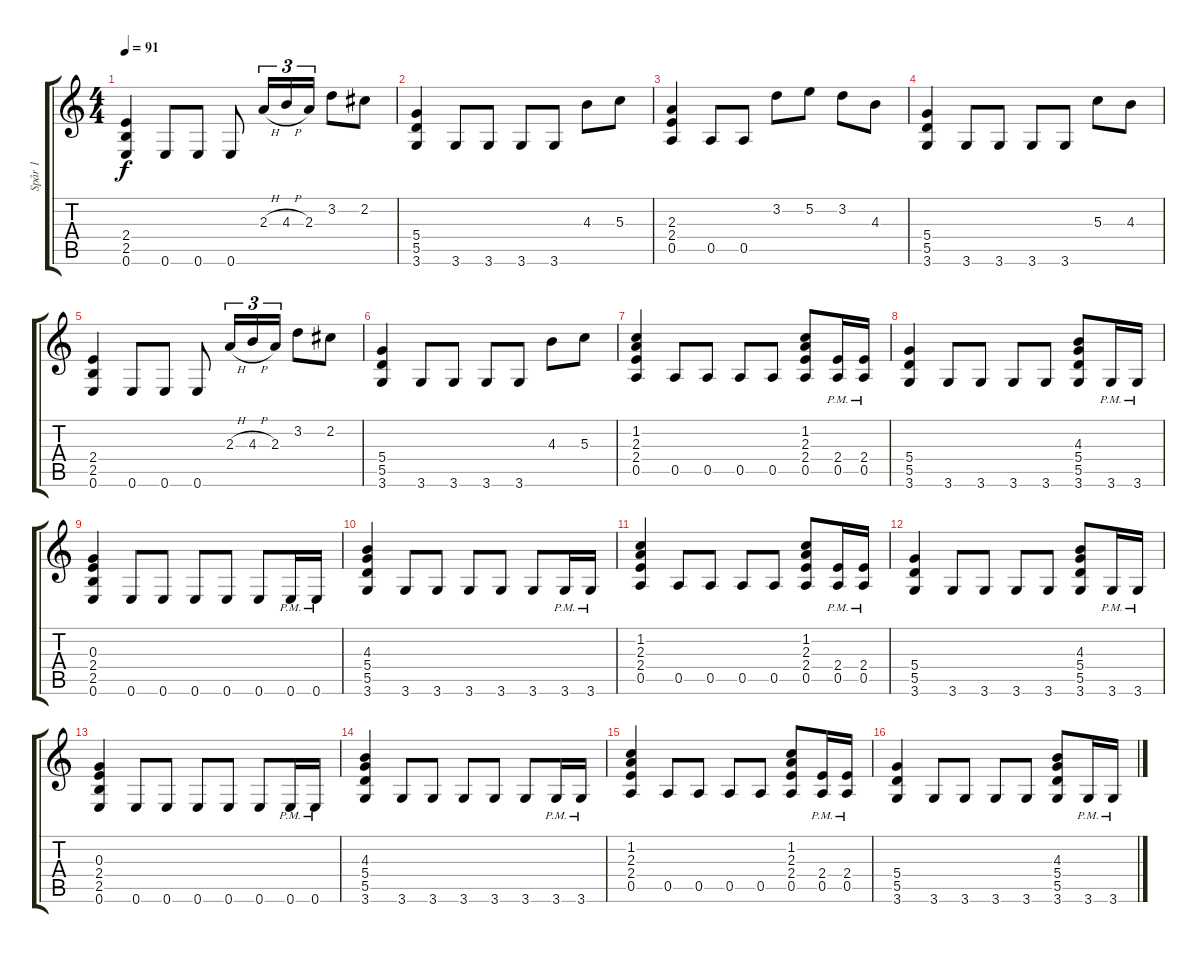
\track ("Spår 1" "Spår 1") {instrument electricguitarjazz}
\staff {score tabs}
\tuning (E4 B3 G3 D3 A2 E2) {hide}
\ts (4 4)
\tempo 91
\clef g2
\ks c
(2.4 2.5 0.6).4{dy f} 0.6.8 0.6.8 0.6.8 2.3{h}.16{tu (3 2)} 4.3{h}.16{tu (3 2)} 2.3.16{tu (3 2)} 3.2.8 2.2.8 |
(5.4 5.5 3.6).4 3.6.8 3.6.8 3.6.8 3.6.8 4.3.8 5.3.8 |
(2.3 2.4 0.5).4 0.5.8 0.5.8 3.2.8 5.2.8 3.2.8 4.3.8 |
(5.4 5.5 3.6).4 3.6.8 3.6.8 3.6.8 3.6.8 5.3.8 4.3.8 |
(2.4 2.5 0.6).4 0.6.8 0.6.8 0.6.8 2.3{h}.16{tu (3 2)} 4.3{h}.16{tu (3 2)} 2.3.16{tu (3 2)} 3.2.8 2.2.8 |
(5.4 5.5 3.6).4 3.6.8 3.6.8 3.6.8 3.6.8 4.3.8 5.3.8 |
(1.2 2.3 2.4 0.5).4{instrument overdrivenguitar} 0.5.8 0.5.8 0.5.8 0.5.8 (1.2 2.3 2.4 0.5).8 (2.4{pm} 0.5{pm}).16 (2.4{pm} 0.5{pm}).16 |
(5.4 5.5 3.6).4 3.6.8 3.6.8 3.6.8 3.6.8 (4.3 5.4 5.5 3.6).8 3.6{pm}.16 3.6{pm}.16 |
(0.3 2.4 2.5 0.6).4 0.6.8 0.6.8 0.6.8 0.6.8 0.6.8 0.6{pm}.16 0.6{pm}.16 |
(4.3 5.4 5.5 3.6).4 3.6.8 3.6.8 3.6.8 3.6.8 3.6.8 3.6{pm}.16 3.6{pm}.16 |
(1.2 2.3 2.4 0.5).4{instrument overdrivenguitar} 0.5.8 0.5.8 0.5.8 0.5.8 (1.2 2.3 2.4 0.5).8 (2.4{pm} 0.5{pm}).16 (2.4{pm} 0.5{pm}).16 |
(5.4 5.5 3.6).4 3.6.8 3.6.8 3.6.8 3.6.8 (4.3 5.4 5.5 3.6).8 3.6{pm}.16 3.6{pm}.16 |
(0.3 2.4 2.5 0.6).4 0.6.8 0.6.8 0.6.8 0.6.8 0.6.8 0.6{pm}.16 0.6{pm}.16 |
(4.3 5.4 5.5 3.6).4 3.6.8 3.6.8 3.6.8 3.6.8 3.6.8 3.6{pm}.16 3.6{pm}.16 |
(1.2 2.3 2.4 0.5).4{instrument overdrivenguitar} 0.5.8 0.5.8 0.5.8 0.5.8 (1.2 2.3 2.4 0.5).8 (2.4{pm} 0.5{pm}).16 (2.4{pm} 0.5{pm}).16 |
(5.4 5.5 3.6).4 3.6.8 3.6.8 3.6.8 3.6.8 (4.3 5.4 5.5 3.6).8 3.6{pm}.16 3.6{pm}.16
